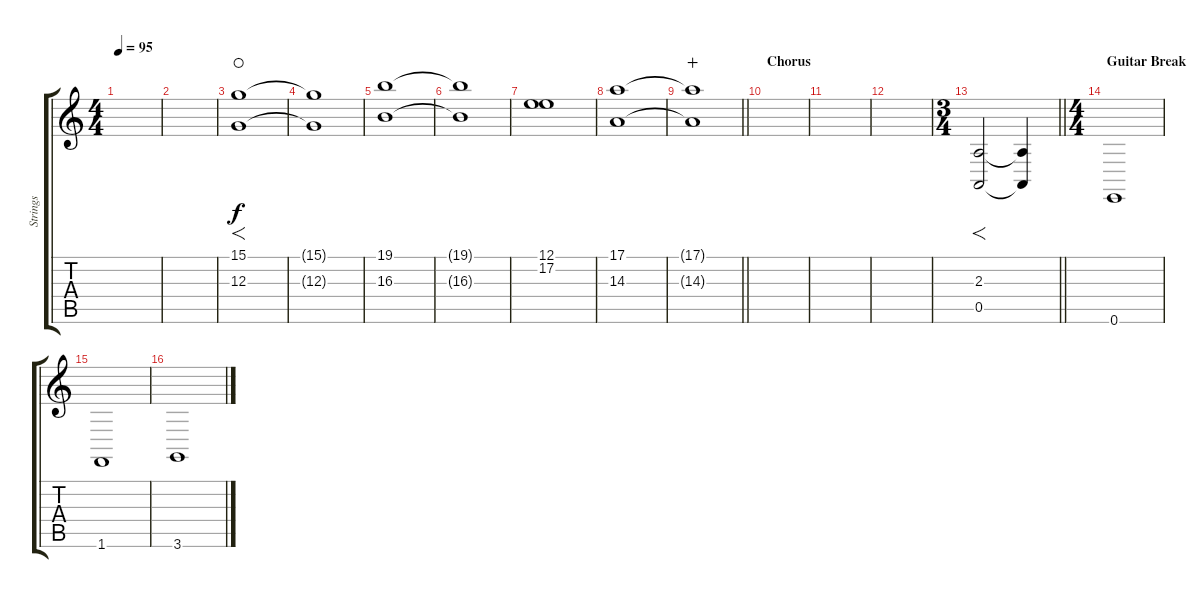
\track ("Strings" "Strings") {instrument synthstrings1}
\staff {score tabs}
\tuning (E4 B3 G3 D3 A2 E2) {hide}
\ts (4 4)
\tempo 95
\clef g2
\ks c
|
|
(15.1 12.3).1{f waho} |
(15.1{t} 12.3{t}).1 |
(19.1 16.3).1 |
(19.1{t} 16.3{t}).1 |
(12.1 17.2).1 |
(17.1 14.3).1 |
\barLineRight lightlight
(17.1{t} 14.3{t}).1{wahc} |
\section ("" "Chorus")
|
|
|
\ts (3 4)
\barLineRight lightlight
(2.3 0.5).2{f} (2.3{t} 0.5{t}).4 |
\ts (4 4)
\section ("" "Guitar Break")
0.6.1 |
1.6.1 |
3.6.1
